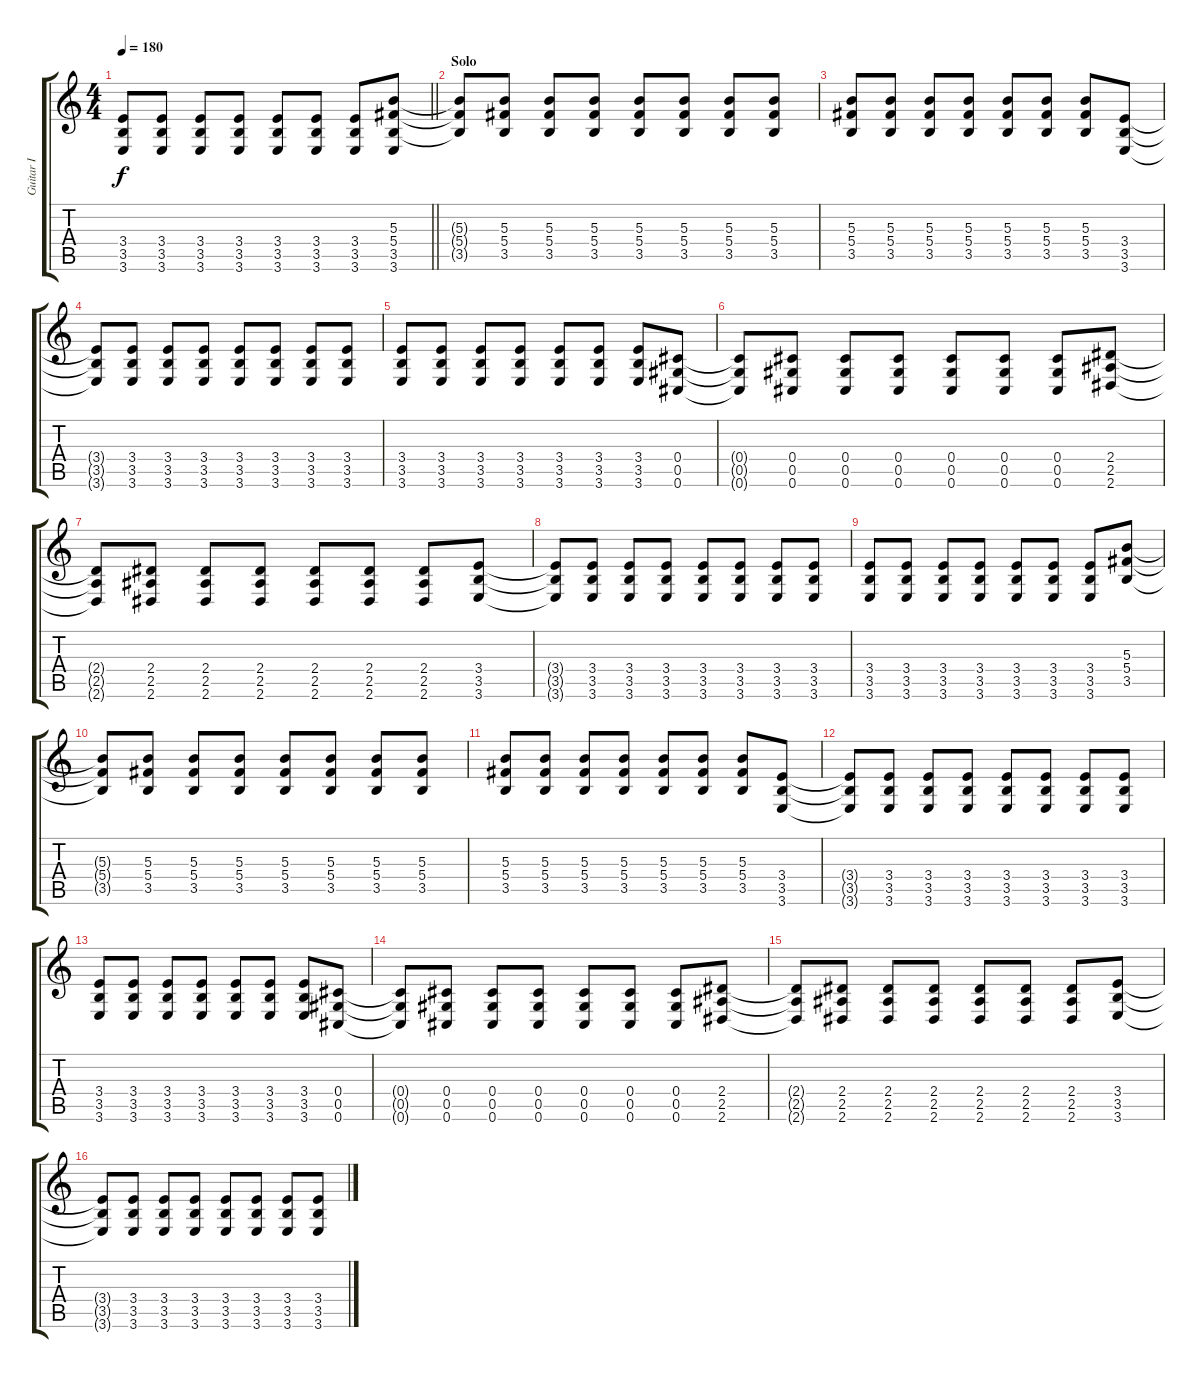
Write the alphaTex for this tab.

\track ("Guitar I" "Guitar I") {instrument distortionguitar}
\staff {score tabs}
\tuning (Eb4 Bb3 Gb3 Db3 Ab2 Db2) {hide}
\ts (4 4)
\tempo 180
\clef g2
\barLineRight lightlight
\ks c
(3.4 3.5 3.6).8{dy f} (3.4 3.5 3.6).8 (3.4 3.5 3.6).8 (3.4 3.5 3.6).8 (3.4 3.5 3.6).8 (3.4 3.5 3.6).8 (3.4 3.5 3.6).8 (5.3 5.4 3.5 3.6).8 |
\section ("" "Solo")
(5.3{t} 5.4{t} 3.5{t}).8 (5.3 5.4 3.5).8 (5.3 5.4 3.5).8 (5.3 5.4 3.5).8 (5.3 5.4 3.5).8 (5.3 5.4 3.5).8 (5.3 5.4 3.5).8 (5.3 5.4 3.5).8 |
(5.3 5.4 3.5).8 (5.3 5.4 3.5).8 (5.3 5.4 3.5).8 (5.3 5.4 3.5).8 (5.3 5.4 3.5).8 (5.3 5.4 3.5).8 (5.3 5.4 3.5).8 (3.4 3.5 3.6).8 |
(3.4{t} 3.5{t} 3.6{t}).8 (3.4 3.5 3.6).8 (3.4 3.5 3.6).8 (3.4 3.5 3.6).8 (3.4 3.5 3.6).8 (3.4 3.5 3.6).8 (3.4 3.5 3.6).8 (3.4 3.5 3.6).8 |
(3.4 3.5 3.6).8 (3.4 3.5 3.6).8 (3.4 3.5 3.6).8 (3.4 3.5 3.6).8 (3.4 3.5 3.6).8 (3.4 3.5 3.6).8 (3.4 3.5 3.6).8 (0.4 0.5 0.6).8 |
(0.4{t} 0.5{t} 0.6{t}).8 (0.4 0.5 0.6).8 (0.4 0.5 0.6).8 (0.4 0.5 0.6).8 (0.4 0.5 0.6).8 (0.4 0.5 0.6).8 (0.4 0.5 0.6).8 (2.4 2.5 2.6).8 |
(2.4{t} 2.5{t} 2.6{t}).8 (2.4 2.5 2.6).8 (2.4 2.5 2.6).8 (2.4 2.5 2.6).8 (2.4 2.5 2.6).8 (2.4 2.5 2.6).8 (2.4 2.5 2.6).8 (3.4 3.5 3.6).8 |
(3.4{t} 3.5{t} 3.6{t}).8 (3.4 3.5 3.6).8 (3.4 3.5 3.6).8 (3.4 3.5 3.6).8 (3.4 3.5 3.6).8 (3.4 3.5 3.6).8 (3.4 3.5 3.6).8 (3.4 3.5 3.6).8 |
(3.4 3.5 3.6).8 (3.4 3.5 3.6).8 (3.4 3.5 3.6).8 (3.4 3.5 3.6).8 (3.4 3.5 3.6).8 (3.4 3.5 3.6).8 (3.4 3.5 3.6).8 (5.3 5.4 3.5).8 |
(5.3{t} 5.4{t} 3.5{t}).8 (5.3 5.4 3.5).8 (5.3 5.4 3.5).8 (5.3 5.4 3.5).8 (5.3 5.4 3.5).8 (5.3 5.4 3.5).8 (5.3 5.4 3.5).8 (5.3 5.4 3.5).8 |
(5.3 5.4 3.5).8 (5.3 5.4 3.5).8 (5.3 5.4 3.5).8 (5.3 5.4 3.5).8 (5.3 5.4 3.5).8 (5.3 5.4 3.5).8 (5.3 5.4 3.5).8 (3.4 3.5 3.6).8 |
(3.4{t} 3.5{t} 3.6{t}).8 (3.4 3.5 3.6).8 (3.4 3.5 3.6).8 (3.4 3.5 3.6).8 (3.4 3.5 3.6).8 (3.4 3.5 3.6).8 (3.4 3.5 3.6).8 (3.4 3.5 3.6).8 |
(3.4 3.5 3.6).8 (3.4 3.5 3.6).8 (3.4 3.5 3.6).8 (3.4 3.5 3.6).8 (3.4 3.5 3.6).8 (3.4 3.5 3.6).8 (3.4 3.5 3.6).8 (0.4 0.5 0.6).8 |
(0.4{t} 0.5{t} 0.6{t}).8 (0.4 0.5 0.6).8 (0.4 0.5 0.6).8 (0.4 0.5 0.6).8 (0.4 0.5 0.6).8 (0.4 0.5 0.6).8 (0.4 0.5 0.6).8 (2.4 2.5 2.6).8 |
(2.4{t} 2.5{t} 2.6{t}).8 (2.4 2.5 2.6).8 (2.4 2.5 2.6).8 (2.4 2.5 2.6).8 (2.4 2.5 2.6).8 (2.4 2.5 2.6).8 (2.4 2.5 2.6).8 (3.4 3.5 3.6).8 |
(3.4{t} 3.5{t} 3.6{t}).8 (3.4 3.5 3.6).8 (3.4 3.5 3.6).8 (3.4 3.5 3.6).8 (3.4 3.5 3.6).8 (3.4 3.5 3.6).8 (3.4 3.5 3.6).8 (3.4 3.5 3.6).8
